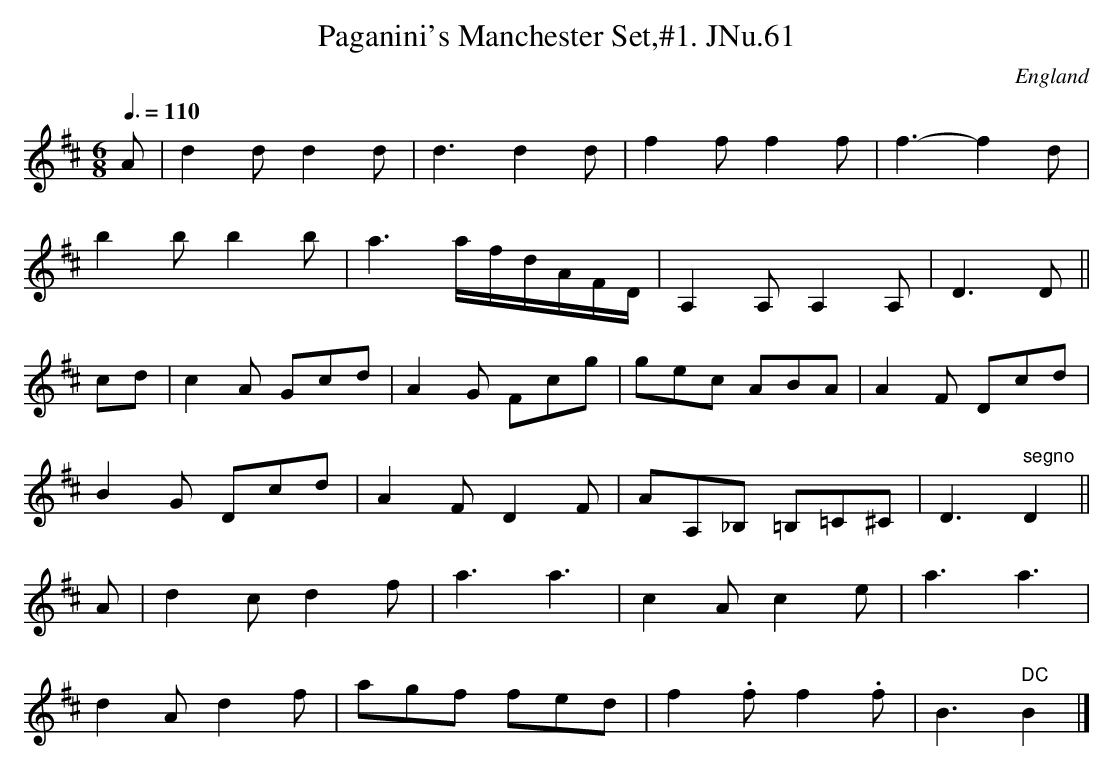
X:1
T:Paganini's Manchester Set,#1. JNu.61
M:6/8
L:1/8
Q:3/8=110
O:England
K:D major
A|d2dd2d|d3d2d|f2ff2f|f3-f2d|!
b2bb2b|a3a/f/d/A/F/D/|A,2A,A,2A,|D3D||!
cd|c2A Gcd|A2G Fcg|gec ABA|A2F Dcd|!
B2G Dcd|A2FD2F|AA,_B, =B,=C^C|D3" segno"D2||!
A|d2cd2f|a3a3|c2Ac2e|a3a3|!
d2Ad2f|agf fed|f2.ff2.f|B3" DC"B2|]
